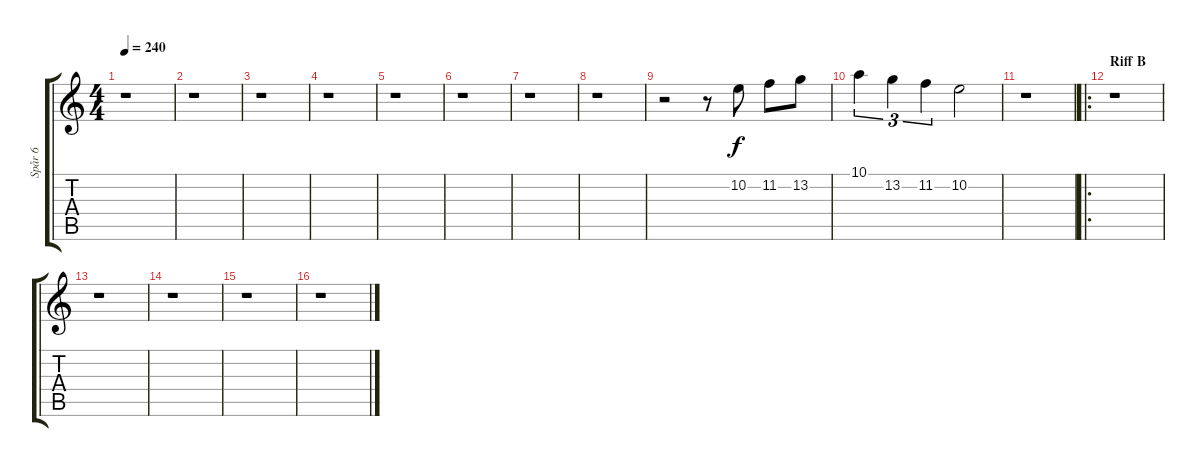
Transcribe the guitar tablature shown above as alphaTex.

\track ("Spår 6" "Spår 6") {instrument distortionguitar}
\staff {score tabs}
\tuning (B3 Gb3 D3 A2 E2 B1) {hide}
\ts (4 4)
\tempo 240
\clef g2
\ks c
r.1{dy f} |
r.1 |
r.1 |
r.1 |
r.1 |
r.1 |
r.1 |
r.1 |
r.2 r.8 10.2.8 11.2.8 13.2.8 |
10.1.4{tu (3 2)} 13.2.4{tu (3 2)} 11.2.4{tu (3 2)} 10.2.2 |
r.1 |
\ro
\section ("" "Riff B")
r.1 |
r.1 |
r.1 |
r.1 |
r.1
